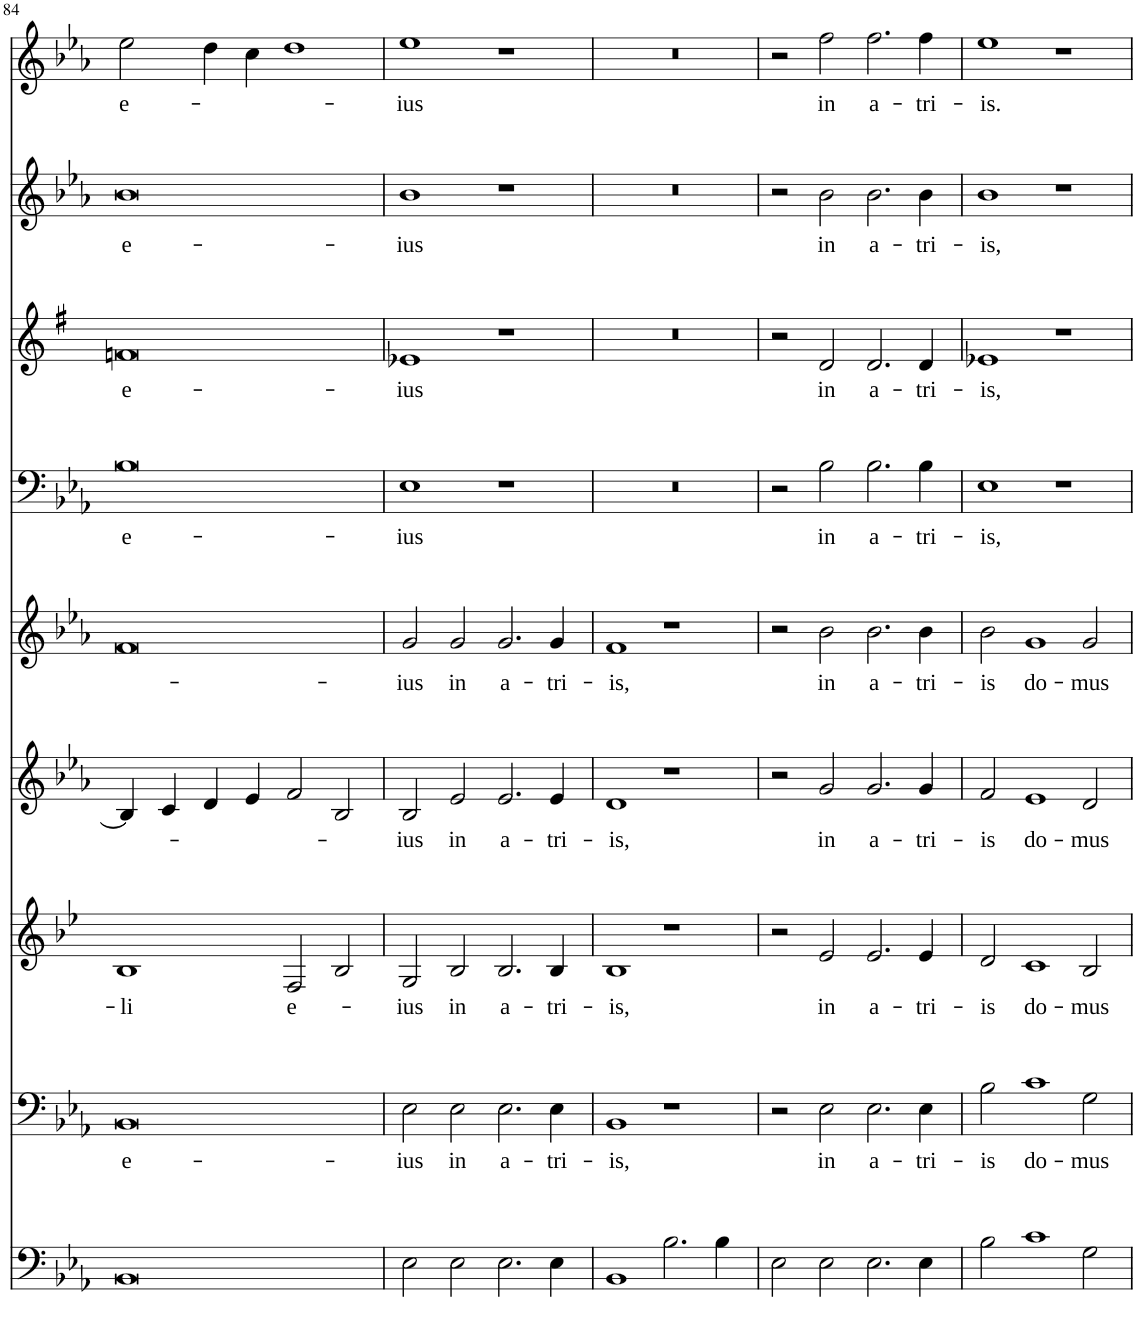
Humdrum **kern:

**kern	**kern	**text	**kern	**text	**kern	**text	**kern	**text	**kern	**text	**kern	**text	**kern	**text	**kern	**text
*part9	*part8	*part8	*part7	*part7	*part6	*part6	*part5	*part5	*part4	*part4	*part3	*part3	*part2	*part2	*part1	*part1
*staff9	*staff8	*staff8	*staff7	*staff7	*staff6	*staff6	*staff5	*staff5	*staff4	*staff4	*staff3	*staff3	*staff2	*staff2	*staff1	*staff1
*I"Violoncello	*I"Bass	*	*I"Tenor	*	*I"Tenor	*	*I"Soprano	*	*I"Bass	*	*I"Tenor	*	*I"Alto	*	*I"Soprano	*
!!LO:PB:g=z
*clefF4	*clefF4	*	*clefG2	*	*clefG2	*	*clefG2	*	*clefF4	*	*clefG2	*	*clefG2	*	*clefG2	*
*k[b-e-a-]	*k[b-e-a-]	*	*k[b-e-]	*	*k[b-e-a-]	*	*k[b-e-a-]	*	*k[b-e-a-]	*	*k[f#]	*	*k[b-e-a-]	*	*k[b-e-a-]	*
*M4/2	*M4/2	*	*M4/2	*	*M4/2	*	*M4/2	*	*M4/2	*	*M4/2	*	*M4/2	*	*M4/2	*
=84	=84	=84	=84	=84	=84	=84	=84	=84	=84	=84	=84	=84	=84	=84	=84	=84
!	!	!LO:LY:b	!	!LO:LY:b	!	!	!	!	!	!LO:LY:b	!	!LO:LY:b	!	!LO:LY:b	!	!LO:LY:b
0BB-	0BB-	e-	1B-	-li	4B-/]	.	0f	.	0B-	e-	0fn	e-	0b-	e-	2ee-\	e-
.	.	.	.	.	4c/	.	.	.	.	.	.	.	.	.	.	.
.	.	.	.	.	4d/	.	.	.	.	.	.	.	.	.	4dd\	.
.	.	.	.	.	4e-/	.	.	.	.	.	.	.	.	.	4cc\	.
!	!	!	!	!LO:LY:b	!	!	!	!	!	!	!	!	!	!	!	!
.	.	.	2F/	e-	2f/	.	.	.	.	.	.	.	.	.	1dd	.
.	.	.	2B-/	.	2B-/	.	.	.	.	.	.	.	.	.	.	.
=85	=85	=85	=85	=85	=85	=85	=85	=85	=85	=85	=85	=85	=85	=85	=85	=85
!	!	!LO:LY:b	!	!LO:LY:b	!	!LO:LY:b	!	!LO:LY:b	!	!LO:LY:b	!	!LO:LY:b	!	!LO:LY:b	!	!LO:LY:b
2E-\	2E-\	-ius	2G/	-ius	2B-/	-ius	2g/	-ius	1E-	-ius	1e-X	-ius	1b-	-ius	1ee-	-ius
!	!	!LO:LY:b	!	!LO:LY:b	!	!LO:LY:b	!	!LO:LY:b	!	!	!	!	!	!	!	!
2E-\	2E-\	in	2B-/	in	2e-/	in	2g/	in	.	.	.	.	.	.	.	.
!	!	!LO:LY:b	!	!LO:LY:b	!	!LO:LY:b	!	!LO:LY:b	!	!	!	!	!	!	!	!
2.E-\	2.E-\	a-	2.B-/	a-	2.e-/	a-	2.g/	a-	1r	.	1r	.	1r	.	1r	.
!	!	!LO:LY:b	!	!LO:LY:b	!	!LO:LY:b	!	!LO:LY:b	!	!	!	!	!	!	!	!
4E-\	4E-\	-tri-	4B-/	-tri-	4e-/	-tri-	4g/	-tri-	.	.	.	.	.	.	.	.
=86	=86	=86	=86	=86	=86	=86	=86	=86	=86	=86	=86	=86	=86	=86	=86	=86
!	!	!LO:LY:b	!	!LO:LY:b	!	!LO:LY:b	!	!LO:LY:b	!	!	!	!	!	!	!	!
1BB-	1BB-	-is,	1B-	-is,	1d	-is,	1f	-is,	0r	.	0r	.	0r	.	0r	.
2.B-\	1r	.	1r	.	1r	.	1r	.	.	.	.	.	.	.	.	.
4B-\	.	.	.	.	.	.	.	.	.	.	.	.	.	.	.	.
=87	=87	=87	=87	=87	=87	=87	=87	=87	=87	=87	=87	=87	=87	=87	=87	=87
2E-\	2r	.	2r	.	2r	.	2r	.	2r	.	2r	.	2r	.	2r	.
!	!	!LO:LY:b	!	!LO:LY:b	!	!LO:LY:b	!	!LO:LY:b	!	!LO:LY:b	!	!LO:LY:b	!	!LO:LY:b	!	!LO:LY:b
2E-\	2E-\	in	2e-/	in	2g/	in	2b-\	in	2B-\	in	2d/	in	2b-\	in	2ff\	in
!	!	!LO:LY:b	!	!LO:LY:b	!	!LO:LY:b	!	!LO:LY:b	!	!LO:LY:b	!	!LO:LY:b	!	!LO:LY:b	!	!LO:LY:b
2.E-\	2.E-\	a-	2.e-/	a-	2.g/	a-	2.b-\	a-	2.B-\	a-	2.d/	a-	2.b-\	a-	2.ff\	a-
!	!	!LO:LY:b	!	!LO:LY:b	!	!LO:LY:b	!	!LO:LY:b	!	!LO:LY:b	!	!LO:LY:b	!	!LO:LY:b	!	!LO:LY:b
4E-\	4E-\	-tri-	4e-/	-tri-	4g/	-tri-	4b-\	-tri-	4B-\	-tri-	4d/	-tri-	4b-\	-tri-	4ff\	-tri-
=88	=88	=88	=88	=88	=88	=88	=88	=88	=88	=88	=88	=88	=88	=88	=88	=88
!	!	!LO:LY:b	!	!LO:LY:b	!	!LO:LY:b	!	!LO:LY:b	!	!LO:LY:b	!	!LO:LY:b	!	!LO:LY:b	!	!LO:LY:b
2B-\	2B-\	-is	2d/	-is	2f/	-is	2b-\	-is	1E-	-is,	1e-X	-is,	1b-	-is,	1ee-	-is.
!	!	!LO:LY:b	!	!LO:LY:b	!	!LO:LY:b	!	!LO:LY:b	!	!	!	!	!	!	!	!
1c	1c	do-	1c	do-	1e-	do-	1g	do-	.	.	.	.	.	.	.	.
.	.	.	.	.	.	.	.	.	1r	.	1r	.	1r	.	1r	.
!	!	!LO:LY:b	!	!LO:LY:b	!	!LO:LY:b	!	!LO:LY:b	!	!	!	!	!	!	!	!
2G\	2G\	-mus	2B-/	-mus	2d/	-mus	2g/	-mus	.	.	.	.	.	.	.	.
=	=	=	=	=	=	=	=	=	=	=	=	=	=	=	=	=
*-	*-	*-	*-	*-	*-	*-	*-	*-	*-	*-	*-	*-	*-	*-	*-	*-
